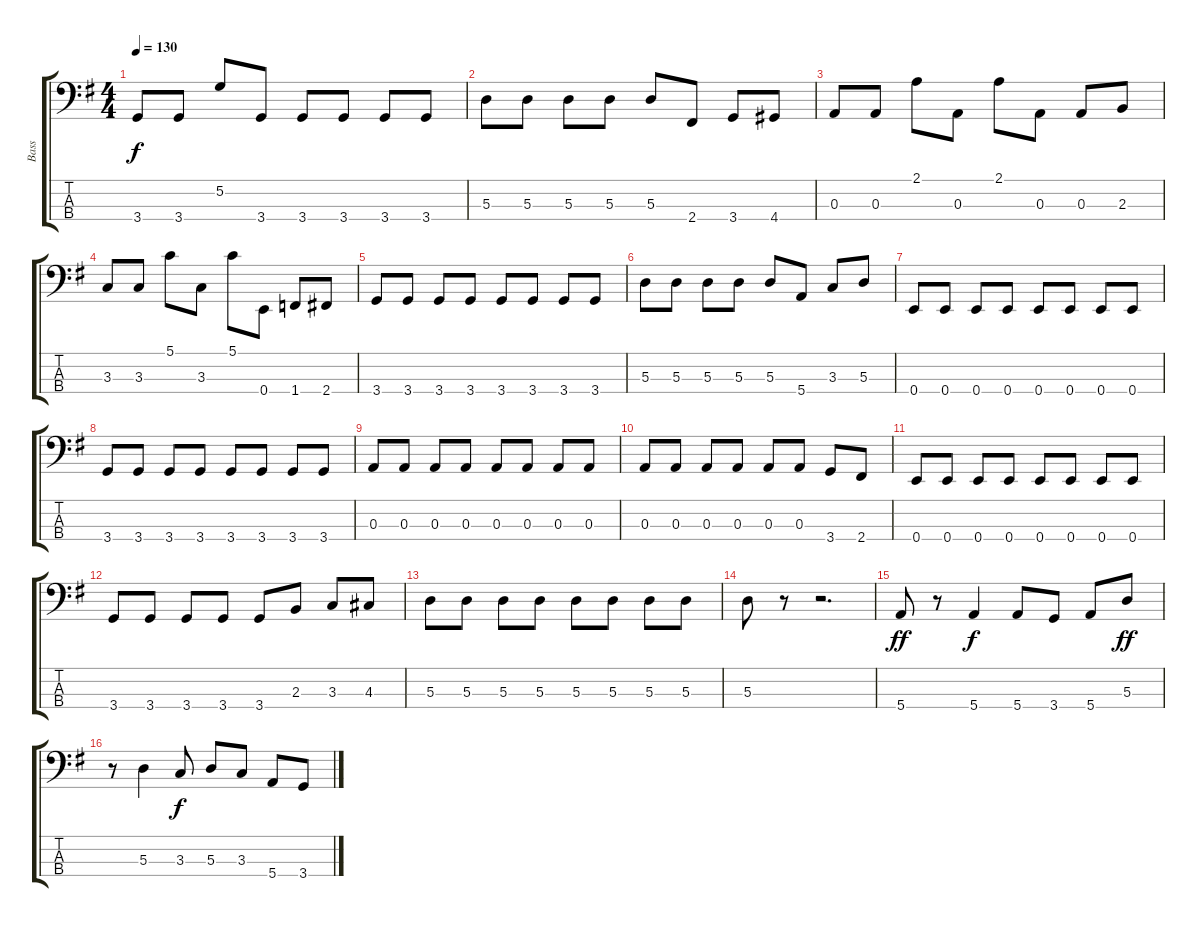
\track ("Bass" "Bass") {instrument electricbassfinger}
\staff {score tabs}
\tuning (G2 D2 A1 E1) {hide}
\ts (4 4)
\tempo 130
\clef f4
\ks g
3.4.8{dy f} 3.4.8 5.2.8 3.4.8 3.4.8 3.4.8 3.4.8 3.4.8 |
5.3.8 5.3.8 5.3.8 5.3.8 5.3.8 2.4.8 3.4.8 4.4.8 |
0.3.8 0.3.8 2.1.8 0.3.8 2.1.8 0.3.8 0.3.8 2.3.8 |
3.3.8 3.3.8 5.1.8 3.3.8 5.1.8 0.4.8 1.4.8 2.4.8 |
3.4.8 3.4.8 3.4.8 3.4.8 3.4.8 3.4.8 3.4.8 3.4.8 |
5.3.8 5.3.8 5.3.8 5.3.8 5.3.8 5.4.8 3.3.8 5.3.8 |
0.4.8 0.4.8 0.4.8 0.4.8 0.4.8 0.4.8 0.4.8 0.4.8 |
3.4.8 3.4.8 3.4.8 3.4.8 3.4.8 3.4.8 3.4.8 3.4.8 |
0.3.8 0.3.8 0.3.8 0.3.8 0.3.8 0.3.8 0.3.8 0.3.8 |
0.3.8 0.3.8 0.3.8 0.3.8 0.3.8 0.3.8 3.4.8 2.4.8 |
0.4.8 0.4.8 0.4.8 0.4.8 0.4.8 0.4.8 0.4.8 0.4.8 |
3.4.8 3.4.8 3.4.8 3.4.8 3.4.8 2.3.8 3.3.8 4.3.8 |
5.3.8 5.3.8 5.3.8 5.3.8 5.3.8 5.3.8 5.3.8 5.3.8 |
5.3.8 r.8 r.2{d} |
5.4.8{dy ff} r.8 5.4.4{dy f} 5.4.8 3.4.8 5.4.8 5.3.8{dy ff} |
r.8 5.3.4 3.3.8{dy f} 5.3.8 3.3.8 5.4.8 3.4.8
